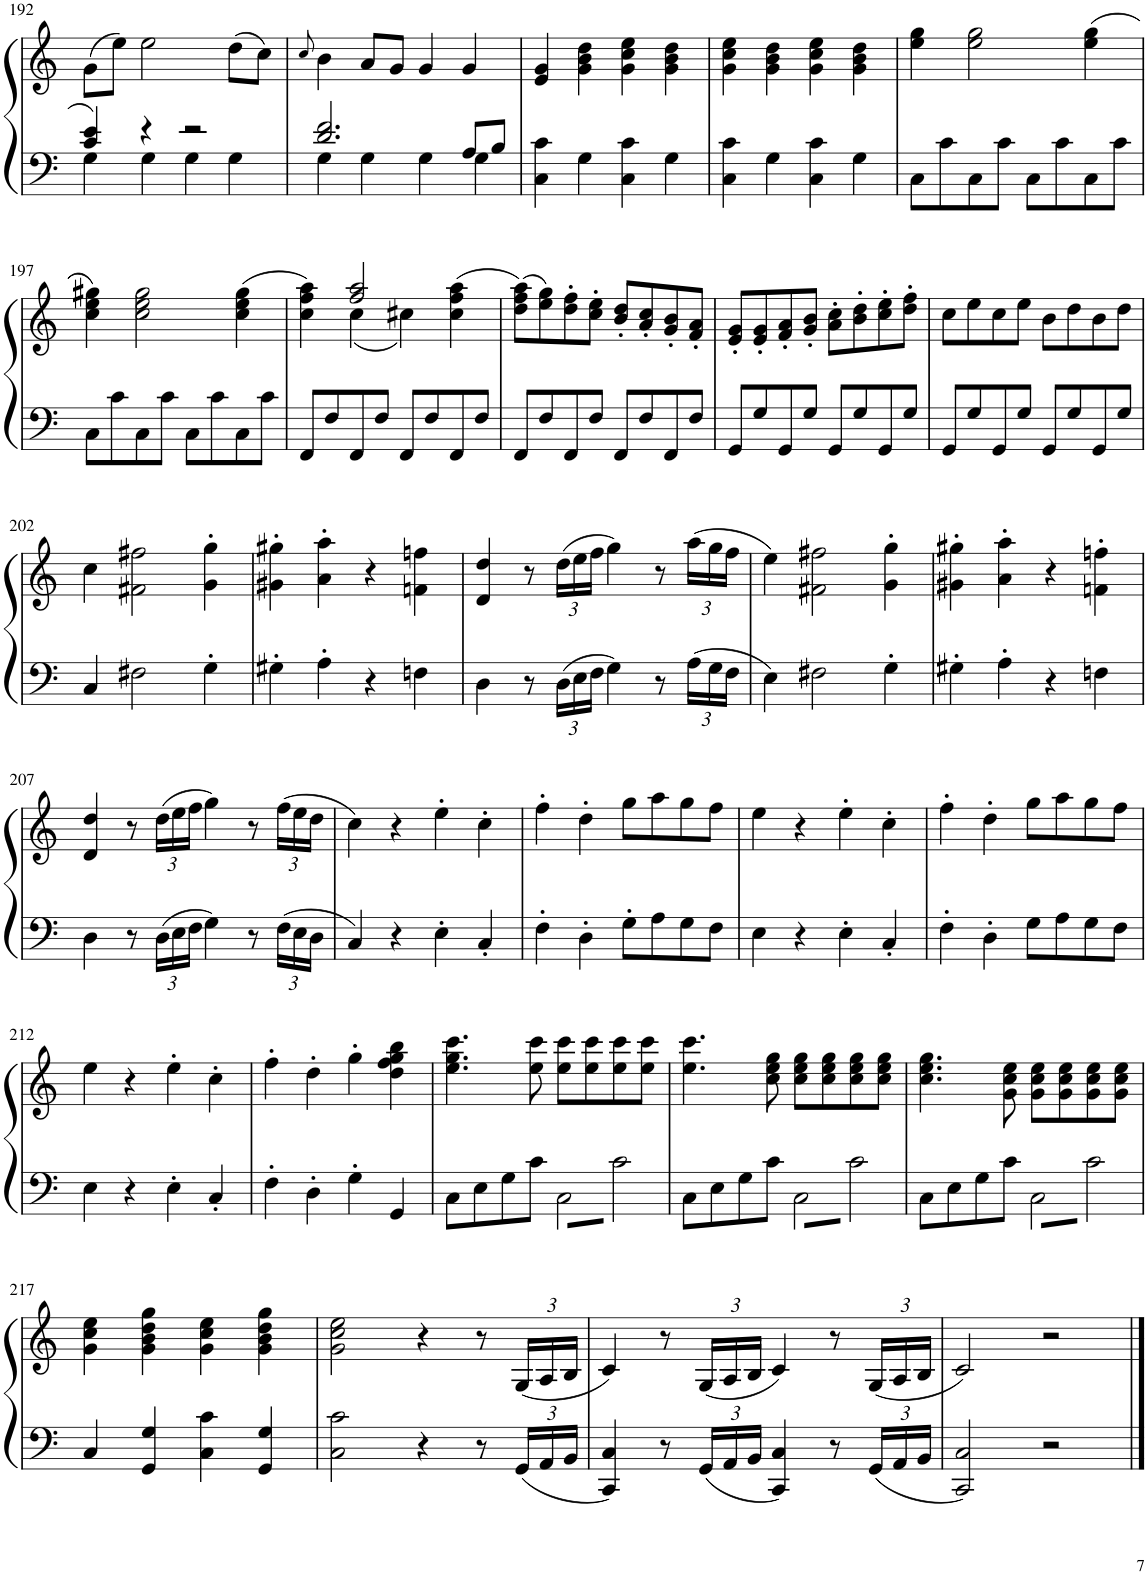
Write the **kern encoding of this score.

**kern	**kern
*part1	*part1
*staff2	*staff1
*I"Piano	*
*I'Pno.	*
!!LO:PB:g=z
*clefF4	*clefG2
*k[]	*k[]
*M2/2	*M2/2
*met(c|)	*met(c|)
=192	=192
*^	*
4c/ 4e/	4G\	(8g\L
.	.	8ee\J)
4r	4G\	2ee\
2r	4G\	.
.	4G\	(8dd\L
.	.	8cc\J)
=193	=193	=193
.	.	8qcc/
2.d/ 2.f/	4G\	4b\
.	4G\	8a/L
.	.	8g/J
.	4G\	4g/
8A/L	4G\	4g/
8B/J	.	.
*v	*v	*
=194	=194
4C\ 4c\	4e/ 4g/
4G\	4g\ 4b\ 4dd\
4C\ 4c\	4g\ 4cc\ 4ee\
4G\	4g\ 4b\ 4dd\
=195	=195
4C\ 4c\	4g\ 4cc\ 4ee\
4G\	4g\ 4b\ 4dd\
4C\ 4c\	4g\ 4cc\ 4ee\
4G\	4g\ 4b\ 4dd\
=196	=196
8C\L	4ee\ 4gg\
8c\	.
8C\	2ee\ 2gg\
8c\J	.
8C\L	.
8c\	.
8C\	(4ee\ 4gg\
8c\J	.
!!LO:LB:g=z
=197	=197
8C\L	4cc\ 4ee\ 4gg#X\)
8c\	.
8C\	2cc\ 2ee\ 2gg#\
8c\J	.
8C\L	.
8c\	.
8C\	(4cc\ 4ee\ 4gg#\
8c\J	.
=198	=198
*	*^
8FF/L	4cc\ 4ff\ 4aa\)	4ryy
8F/	.	.
8FF/	2ff/ 2aa/	(4cc\
8F/J	.	.
8FF/L	.	4cc#X\)
8F/	.	.
8FF/	(4cc#\ 4ff\ 4aa\	4ryy
8F/J	.	.
*	*v	*v
=199	=199
8FF/L	(8dd\ 8ff\ 8aa\L)
8F/	8ee\ 8gg\)
8FF/	8dd\' 8ff\'
8F/J	8cc\' 8ee\'J
8FF/L	8b/' 8dd/'L
8F/	8a/' 8cc/'
8FF/	8g/' 8b/'
8F/J	8f/' 8a/'J
=200	=200
8GG/L	8e/' 8g/'L
8G/	8e/' 8g/'
8GG/	8f/' 8a/'
8G/J	8g/' 8b/'J
8GG/L	8a\' 8cc\'L
8G/	8b\' 8dd\'
8GG/	8cc\' 8ee\'
8G/J	8dd\' 8ff\'J
=201	=201
8GG/L	8cc\L
8G/	8ee\
8GG/	8cc\
8G/J	8ee\J
8GG/L	8b\L
8G/	8dd\
8GG/	8b\
8G/J	8dd\J
!!LO:LB:g=z
=202	=202
4C/	4cc\
2F#X\	2f#X\ 2ff#X\
4G'\	4g\' 4gg\'
=203	=203
4G#X'\	4g#X\' 4gg#X\'
4A'\	4a\' 4aa\'
4r	4r
4Fn\	4fn\ 4ffn\
=204	=204
4D\	4d/ 4dd/
8r	8r
*Xbrackettup	*Xbrackettup
24D\LL	(24dd\LL
24E\	24ee\
24F\JJ	24ff\JJ
4G\	4gg\)
8r	8r
24A\LL	(24aa\LL
24G\	24gg\
24F\JJ	24ff\JJ
=205	=205
4E\	4ee\)
2F#X\	2f#X\ 2ff#X\
4G'\	4g\' 4gg\'
=206	=206
4G#X'\	4g#X\' 4gg#X\'
4A'\	4a\' 4aa\'
4r	4r
4Fn\	4fn\' 4ffn\'
!!LO:LB:g=z
=207	=207
4D\	4d/ 4dd/
8r	8r
24D\LL	(24dd\LL
24E\	24ee\
24F\JJ	24ff\JJ
4G\	4gg\)
8r	8r
24F\LL	(24ff\LL
24E\	24ee\
24D\JJ	24dd\JJ
=208	=208
4C/	4cc\)
4r	4r
4E'\	4ee'\
4C'/	4cc'\
=209	=209
4F'\	4ff'\
4D'\	4dd'\
8G'\L	8gg\L
8A\	8aa\
8G\	8gg\
8F\J	8ff\J
=210	=210
4E\	4ee\
4r	4r
4E'\	4ee'\
4C'/	4cc'\
=211	=211
4F'\	4ff'\
4D'\	4dd'\
8G\L	8gg\L
8A\	8aa\
8G\	8gg\
8F\J	8ff\J
!!LO:LB:g=z
=212	=212
4E\	4ee\
4r	4r
4E'\	4ee'\
4C'/	4cc'\
=213	=213
4F'\	4ff'\
4D'\	4dd'\
4G'\	4gg'\
4GG/	4dd\ 4ff\ 4gg\ 4bb\
=214	=214
8C\L	4.ee\ 4.gg\ 4.ccc\
8E\	.
8G\	.
8c\J	8ee\ 8ccc\
*brackettup	*
6.C\	8ee\ 8ccc\L
.	8ee\ 8ccc\
6.c\	8ee\ 8ccc\
.	8ee\ 8ccc\J
=215	=215
8C\L	4.ee\ 4.ccc\
8E\	.
8G\	.
8c\J	8cc\ 8ee\ 8gg\
6.C\	8cc\ 8ee\ 8gg\L
.	8cc\ 8ee\ 8gg\
6.c\	8cc\ 8ee\ 8gg\
.	8cc\ 8ee\ 8gg\J
=216	=216
8C\L	4.cc\ 4.ee\ 4.gg\
8E\	.
8G\	.
8c\J	8g\ 8cc\ 8ee\
6.C\	8g\ 8cc\ 8ee\L
.	8g\ 8cc\ 8ee\
6.c\	8g\ 8cc\ 8ee\
.	8g\ 8cc\ 8ee\J
!!LO:LB:g=z
=217	=217
4C/	4g\ 4cc\ 4ee\
4GG/ 4G/	4g\ 4b\ 4dd\ 4gg\
4C\ 4c\	4g\ 4cc\ 4ee\
4GG/ 4G/	4g\ 4b\ 4dd\ 4gg\
=218	=218
2C\ 2c\	2g\ 2cc\ 2ee\
4r	4r
8r	8r
*Xbrackettup	*
24GG/LL	(24G/LL
24AA/	24A/
24BB/JJ	24B/JJ
=219	=219
4CC/ 4C/	4c/)
8r	8r
24GG/LL	(24G/LL
24AA/	24A/
24BB/JJ	24B/JJ
4CC/ 4C/	4c/)
8r	8r
24GG/LL	(24G/LL
24AA/	24A/
24BB/JJ	24B/JJ
=220	=220
2CC/ 2C/	2c/)
2r	2r
==	==
*-	*-
